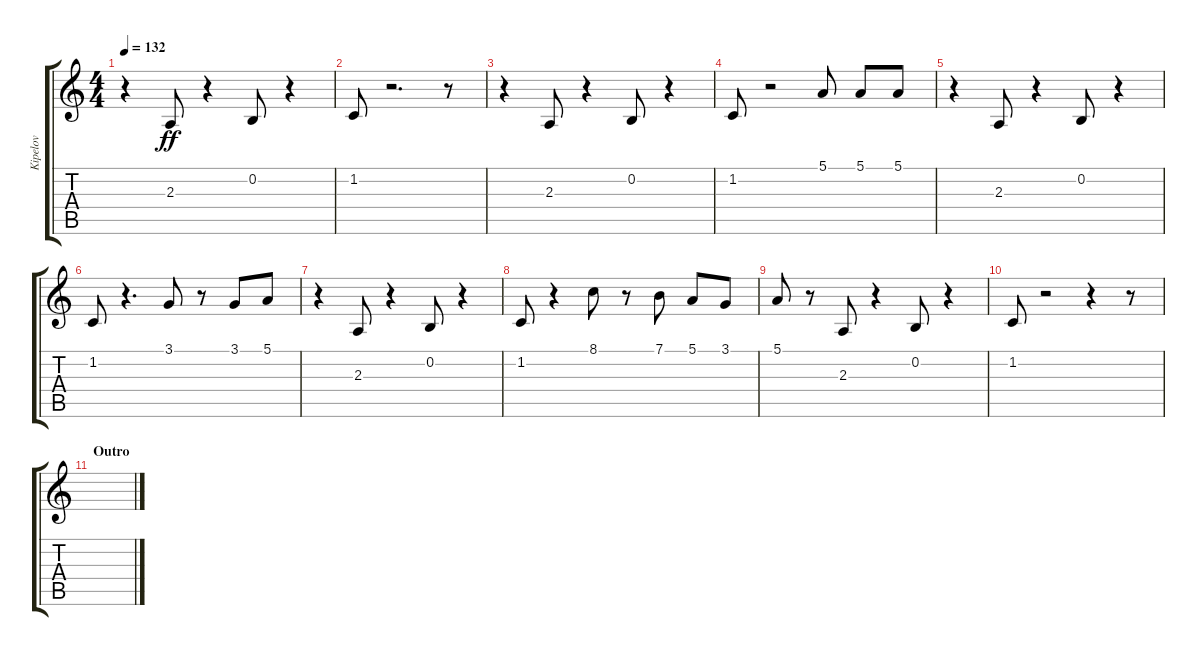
\track ("Kipelov" "Kipelov") {instrument altosax}
\staff {score tabs}
\tuning (E4 B3 G3 D3 A2 E2) {hide}
\ts (4 4)
\tempo 132
\clef g2
\ks c
r.4{dy ff} 2.3.8 r.4 0.2.8 r.4 |
1.2.8 r.2{d} r.8 |
r.4 2.3.8 r.4 0.2.8 r.4 |
1.2.8 r.2 5.1.8 5.1.8 5.1.8 |
r.4 2.3.8 r.4 0.2.8 r.4 |
1.2.8 r.4{d} 3.1.8 r.8 3.1.8 5.1.8 |
r.4 2.3.8 r.4 0.2.8 r.4 |
1.2.8 r.4 8.1.8 r.8 7.1.8 5.1.8 3.1.8 |
5.1.8 r.8 2.3.8 r.4 0.2.8 r.4 |
1.2.8 r.2 r.4 r.8 |
\section ("" "Outro")
